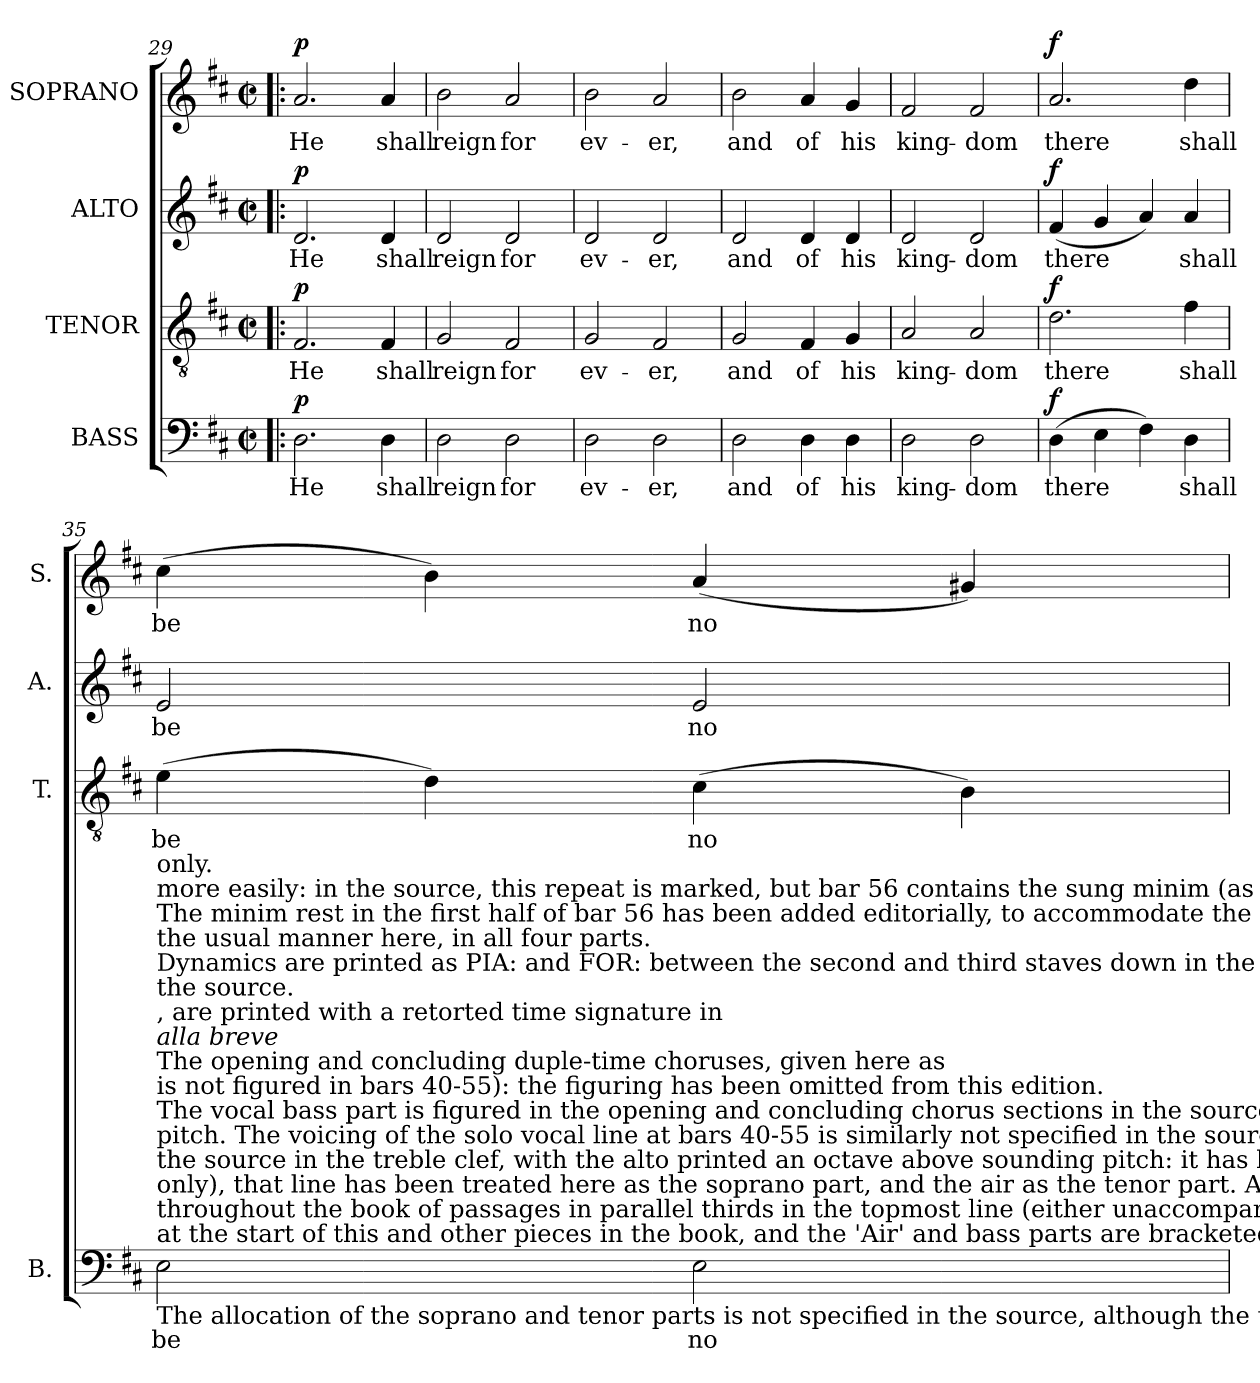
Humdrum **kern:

**kern	**text	**dynam	**kern	**text	**dynam	**kern	**text	**dynam	**kern	**text	**dynam
*part4	*part4	*part4	*part3	*part3	*part3	*part2	*part2	*part2	*part1	*part1	*part1
*staff4	*staff4	*staff4	*staff3	*staff3	*staff3	*staff2	*staff2	*staff2	*staff1	*staff1	*staff1
*I"BASS	*	*	*I"TENOR	*	*	*I"ALTO	*	*	*I"SOPRANO	*	*
*I'B.	*	*	*I'T.	*	*	*I'A.	*	*	*I'S.	*	*
!!LO:LB:g=z
*clefF4	*	*	*clefGv2	*	*	*clefG2	*	*	*clefG2	*	*
*	*	*	*ITrd7c12	*	*	*	*	*	*	*	*
*k[f#c#]	*	*	*k[f#c#]	*	*	*k[f#c#]	*	*	*k[f#c#]	*	*
*D:	*	*	*D:	*	*	*D:	*	*	*D:	*	*
*M2/2	*	*	*M2/2	*	*	*M2/2	*	*	*M2/2	*	*
*met(c|)	*	*	*met(c|)	*	*	*met(c|)	*	*	*met(c|)	*	*
=29!|:	=29!|:	=29!|:	=29!|:	=29!|:	=29!|:	=29!|:	=29!|:	=29!|:	=29!|:	=29!|:	=29!|:
!	!LO:LY:b:color=#000000	!	!	!	!	!	!	!	!	!	!
!	!	!	!	!LO:LY:b:color=#000000	!	!	!	!	!	!	!
!	!	!	!	!	!	!	!LO:LY:b:color=#000000	!	!	!	!
!	!	!	!	!	!	!	!	!	!	!LO:LY:b:color=#000000	!
2.Di\	He	p	2.FF#i/	He	p	2.di/	He	p	2.ai/	He	p
!	!LO:LY:b:color=#000000	!	!	!	!	!	!	!	!	!	!
!	!	!	!	!LO:LY:b:color=#000000	!	!	!	!	!	!	!
!	!	!	!	!	!	!	!LO:LY:b:color=#000000	!	!	!	!
!	!	!	!	!	!	!	!	!	!	!LO:LY:b:color=#000000	!
4Di\	shall	.	4FF#i/	shall	.	4di/	shall	.	4ai/	shall	.
=30	=30	=30	=30	=30	=30	=30	=30	=30	=30	=30	=30
!	!LO:LY:b:color=#000000	!	!	!	!	!	!	!	!	!	!
!	!	!	!	!LO:LY:b:color=#000000	!	!	!	!	!	!	!
!	!	!	!	!	!	!	!LO:LY:b:color=#000000	!	!	!	!
!	!	!	!	!	!	!	!	!	!	!LO:LY:b:color=#000000	!
2Di\	reign	.	2GGi/	reign	.	2di/	reign	.	2bi\	reign	.
!	!LO:LY:b:color=#000000	!	!	!	!	!	!	!	!	!	!
!	!	!	!	!LO:LY:b:color=#000000	!	!	!	!	!	!	!
!	!	!	!	!	!	!	!LO:LY:b:color=#000000	!	!	!	!
!	!	!	!	!	!	!	!	!	!	!LO:LY:b:color=#000000	!
2Di\	for	.	2FF#i/	for	.	2di/	for	.	2ai/	for	.
=31	=31	=31	=31	=31	=31	=31	=31	=31	=31	=31	=31
!	!LO:LY:b:color=#000000	!	!	!	!	!	!	!	!	!	!
!	!	!	!	!LO:LY:b:color=#000000	!	!	!	!	!	!	!
!	!	!	!	!	!	!	!LO:LY:b:color=#000000	!	!	!	!
!	!	!	!	!	!	!	!	!	!	!LO:LY:b:color=#000000	!
2Di\	ev-	.	2GGi/	ev-	.	2di/	ev-	.	2bi\	ev-	.
!	!LO:LY:b:color=#000000	!	!	!	!	!	!	!	!	!	!
!	!	!	!	!LO:LY:b:color=#000000	!	!	!	!	!	!	!
!	!	!	!	!	!	!	!LO:LY:b:color=#000000	!	!	!	!
!	!	!	!	!	!	!	!	!	!	!LO:LY:b:color=#000000	!
2Di\	-er,	.	2FF#i/	-er,	.	2di/	-er,	.	2ai/	-er,	.
=32	=32	=32	=32	=32	=32	=32	=32	=32	=32	=32	=32
!	!LO:LY:b:color=#000000	!	!	!	!	!	!	!	!	!	!
!	!	!	!	!LO:LY:b:color=#000000	!	!	!	!	!	!	!
!	!	!	!	!	!	!	!LO:LY:b:color=#000000	!	!	!	!
!	!	!	!	!	!	!	!	!	!	!LO:LY:b:color=#000000	!
2Di\	and	.	2GGi/	and	.	2di/	and	.	2bi\	and	.
!	!LO:LY:b:color=#000000	!	!	!	!	!	!	!	!	!	!
!	!	!	!	!LO:LY:b:color=#000000	!	!	!	!	!	!	!
!	!	!	!	!	!	!	!LO:LY:b:color=#000000	!	!	!	!
!	!	!	!	!	!	!	!	!	!	!LO:LY:b:color=#000000	!
4Di\	of	.	4FF#i/	of	.	4di/	of	.	4ai/	of	.
!	!LO:LY:b:color=#000000	!	!	!	!	!	!	!	!	!	!
!	!	!	!	!LO:LY:b:color=#000000	!	!	!	!	!	!	!
!	!	!	!	!	!	!	!LO:LY:b:color=#000000	!	!	!	!
!	!	!	!	!	!	!	!	!	!	!LO:LY:b:color=#000000	!
4Di\	his	.	4GGi/	his	.	4di/	his	.	4gi/	his	.
=33	=33	=33	=33	=33	=33	=33	=33	=33	=33	=33	=33
!	!LO:LY:b:color=#000000	!	!	!	!	!	!	!	!	!	!
!	!	!	!	!LO:LY:b:color=#000000	!	!	!	!	!	!	!
!	!	!	!	!	!	!	!LO:LY:b:color=#000000	!	!	!	!
!	!	!	!	!	!	!	!	!	!	!LO:LY:b:color=#000000	!
2Di\	king-	.	2AAi/	king-	.	2di/	king-	.	2f#i/	king-	.
!	!LO:LY:b:color=#000000	!	!	!	!	!	!	!	!	!	!
!	!	!	!	!LO:LY:b:color=#000000	!	!	!	!	!	!	!
!	!	!	!	!	!	!	!LO:LY:b:color=#000000	!	!	!	!
!	!	!	!	!	!	!	!	!	!	!LO:LY:b:color=#000000	!
2Di\	-dom	.	2AAi/	-dom	.	2di/	-dom	.	2f#i/	-dom	.
=34	=34	=34	=34	=34	=34	=34	=34	=34	=34	=34	=34
!	!LO:LY:b:color=#000000	!	!	!	!	!	!	!	!	!	!
!	!	!	!	!LO:LY:b:color=#000000	!	!	!	!	!	!	!
!	!	!	!	!	!	!	!LO:LY:b:color=#000000	!	!	!	!
!	!	!	!	!	!	!	!	!	!	!LO:LY:b:color=#000000	!
(4Di\	there	f	2.Di\	there	f	(4f#i/	there	f	2.ai/	there	f
4Ei\	.	.	.	.	.	4gi/	.	.	.	.	.
4F#i\)	.	.	.	.	.	4ai/)	.	.	.	.	.
!	!LO:LY:b:color=#000000	!	!	!	!	!	!	!	!	!	!
!	!	!	!	!LO:LY:b:color=#000000	!	!	!	!	!	!	!
!	!	!	!	!	!	!	!LO:LY:b:color=#000000	!	!	!	!
!	!	!	!	!	!	!	!	!	!	!LO:LY:b:color=#000000	!
4Di\	shall	.	4F#i\	shall	.	4ai/	shall	.	4ddi\	shall	.
!!LO:LB:g=z
=35	=35	=35	=35	=35	=35	=35	=35	=35	=35	=35	=35
!	!LO:LY:b:color=#000000	!	!	!	!	!	!	!	!	!	!
!	!	!	!	!LO:LY:b:color=#000000	!	!	!	!	!	!	!
!	!	!	!	!	!	!	!LO:LY:b:color=#000000	!	!	!	!
!LO:TX:b:t=The allocation of the soprano and tenor parts is not specified in the source, although the third line down is specified as 'Air'	!	!	!	!	!	!	!	!	!	!	!
!LO:TX:t=at the start of this and other pieces in the book, and the 'Air' and bass parts are bracketed together. Given the prevalence	!	!	!	!	!	!	!	!	!	!	!
!LO:TX:t=throughout the book of passages in parallel thirds in the topmost line (either unaccompanied, or with bass accompaniment	!	!	!	!	!	!	!	!	!	!	!
!LO:TX:t=only), that line has been treated here as the soprano part, and the air as the tenor part. All three upper parts are printed in	!	!	!	!	!	!	!	!	!	!	!
!LO:TX:t=the source in the treble clef, with the alto printed an octave above sounding pitch&colon; it has been given here at the sounding	!	!	!	!	!	!	!	!	!	!	!
!LO:TX:t=pitch. The voicing of the solo vocal line at bars 40-55 is similarly not specified in the source.	!	!	!	!	!	!	!	!	!	!	!
!LO:TX:t=The vocal bass part is figured in the opening and concluding chorus sections in the source (although the instrumental bass	!	!	!	!	!	!	!	!	!	!	!
!LO:TX:t=is not figured in bars 40-55)&colon; the figuring has been omitted from this edition.	!	!	!	!	!	!	!	!	!	!	!
!LO:TX:t=The opening and concluding duple-time choruses, given here as	!	!	!	!	!	!	!	!	!	!	!
!LO:TX:i:t=alla breve	!	!	!	!	!	!	!	!	!	!	!
!LO:TX:t=, are printed with a retorted time signature in	!	!	!	!	!	!	!	!	!	!	!
!LO:TX:t=the source.	!	!	!	!	!	!	!	!	!	!	!
!LO:TX:t=Dynamics are printed as PIA&colon; and FOR&colon; between the second and third staves down in the source&colon; they have been given in	!	!	!	!	!	!	!	!	!	!	!
!LO:TX:t=the usual manner here, in all four parts.	!	!	!	!	!	!	!	!	!	!	!
!LO:TX:t=The minim rest in the first half of bar 56 has been added editorially, to accommodate the repeat of the concluding chorus	!	!	!	!	!	!	!	!	!	!	!
!LO:TX:t=more easily&colon; in the source, this repeat is marked, but bar 56 contains the sung minim (as given here on beat 2 of this bar)	!	!	!	!	!	!	!	!	!	!	!
!LO:TX:t=only.	!	!	!	!	!	!	!	!	!	!	!
!	!	!	!	!	!	!	!	!	!	!LO:LY:b:color=#000000	!
2Ei\	be	.	(4Ei\	be	.	2ei/	be	.	(4cc#i\	be	.
.	.	.	4Di\)	.	.	.	.	.	4bi\)	.	.
!	!LO:LY:b:color=#000000	!	!	!	!	!	!	!	!	!	!
!	!	!	!	!LO:LY:b:color=#000000	!	!	!	!	!	!	!
!	!	!	!	!	!	!	!LO:LY:b:color=#000000	!	!	!	!
!	!	!	!	!	!	!	!	!	!	!LO:LY:b:color=#000000	!
2Ei\	no	.	(4C#i\	no	.	2ei/	no	.	(4ai/	no	.
.	.	.	4BBi\)	.	.	.	.	.	4g#Xi/)	.	.
=	=	=	=	=	=	=	=	=	=	=	=
*-	*-	*-	*-	*-	*-	*-	*-	*-	*-	*-	*-
